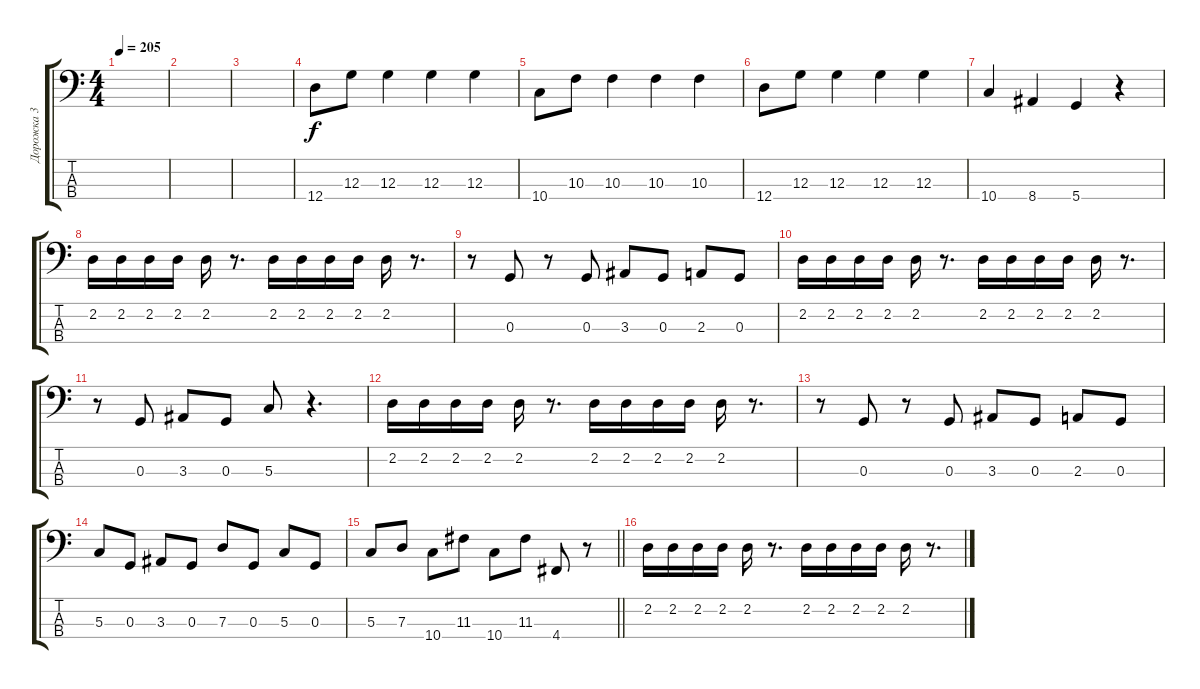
\track ("Дорожка 3" "Дорожка 3") {instrument slapbass2}
\staff {score tabs}
\tuning (F2 C2 G1 D1) {hide}
\ts (4 4)
\tempo 205
\clef f4
\ks c
|
|
|
12.4.8{instrument synthbass2} 12.3.8 12.3.4 12.3.4 12.3.4 |
10.4.8 10.3.8 10.3.4 10.3.4 10.3.4 |
12.4.8 12.3.8 12.3.4 12.3.4 12.3.4 |
10.4.4{instrument slapbass2} 8.4.4 5.4.4 r.4 |
2.2.16 2.2.16 2.2.16 2.2.16 2.2.16 r.8{d} 2.2.16 2.2.16 2.2.16 2.2.16 2.2.16 r.8{d} |
r.8 0.3.8 r.8 0.3.8 3.3.8 0.3.8 2.3.8 0.3.8 |
2.2.16 2.2.16 2.2.16 2.2.16 2.2.16 r.8{d} 2.2.16 2.2.16 2.2.16 2.2.16 2.2.16 r.8{d} |
r.8 0.3.8 3.3.8 0.3.8 5.3.8 r.4{d} |
2.2.16 2.2.16 2.2.16 2.2.16 2.2.16 r.8{d} 2.2.16 2.2.16 2.2.16 2.2.16 2.2.16 r.8{d} |
r.8 0.3.8 r.8 0.3.8 3.3.8 0.3.8 2.3.8 0.3.8 |
5.3.8 0.3.8 3.3.8 0.3.8 7.3.8 0.3.8 5.3.8 0.3.8 |
\barLineRight lightlight
5.3.8 7.3.8 10.4.8 11.3.8 10.4.8 11.3.8 4.4.8 r.8 |
2.2.16 2.2.16 2.2.16 2.2.16 2.2.16 r.8{d} 2.2.16 2.2.16 2.2.16 2.2.16 2.2.16 r.8{d}
